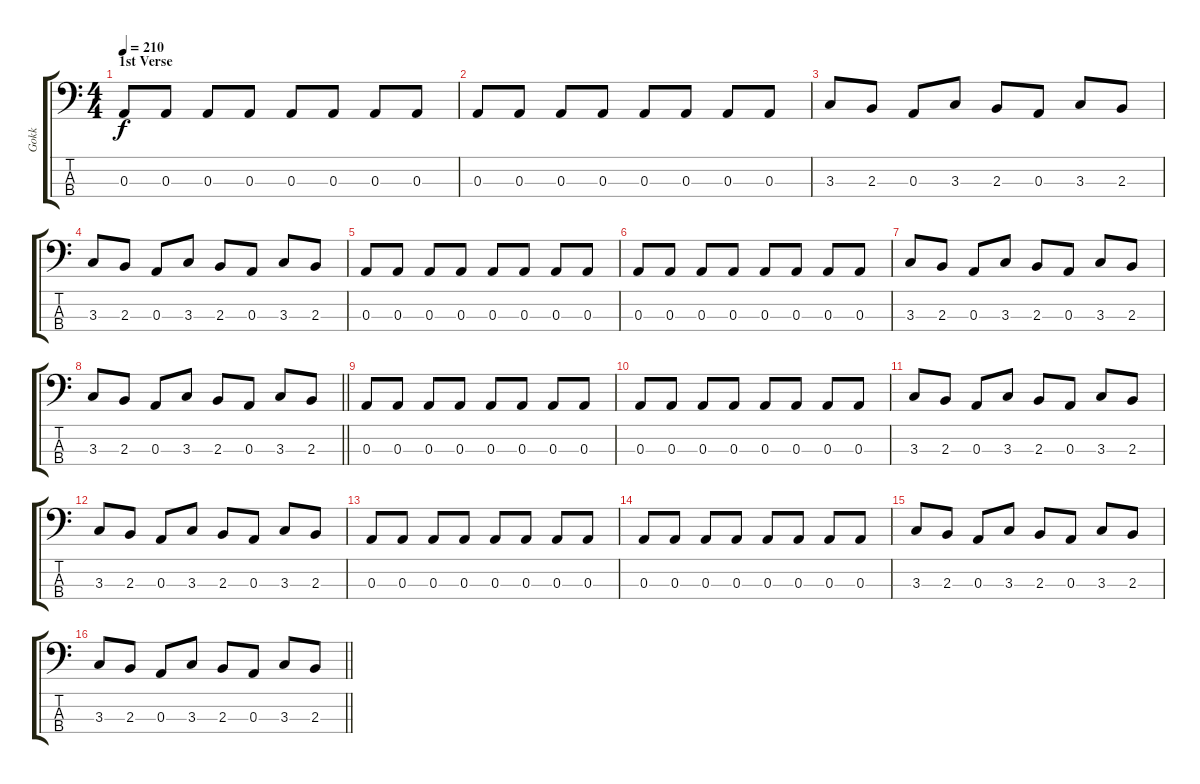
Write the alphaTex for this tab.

\track ("Gokk" "Gokk") {instrument acousticguitarsteel}
\staff {score tabs}
\tuning (G2 D2 A1 E1) {hide}
\ts (4 4)
\section ("" "1st Verse")
\tempo 210
\clef f4
\ks c
0.3.8{dy f} 0.3.8 0.3.8 0.3.8 0.3.8 0.3.8 0.3.8 0.3.8 |
0.3.8 0.3.8 0.3.8 0.3.8 0.3.8 0.3.8 0.3.8 0.3.8 |
3.3.8 2.3.8 0.3.8 3.3.8 2.3.8 0.3.8 3.3.8 2.3.8 |
3.3.8 2.3.8 0.3.8 3.3.8 2.3.8 0.3.8 3.3.8 2.3.8 |
0.3.8 0.3.8 0.3.8 0.3.8 0.3.8 0.3.8 0.3.8 0.3.8 |
0.3.8 0.3.8 0.3.8 0.3.8 0.3.8 0.3.8 0.3.8 0.3.8 |
3.3.8 2.3.8 0.3.8 3.3.8 2.3.8 0.3.8 3.3.8 2.3.8 |
\barLineRight lightlight
3.3.8 2.3.8 0.3.8 3.3.8 2.3.8 0.3.8 3.3.8 2.3.8 |
0.3.8 0.3.8 0.3.8 0.3.8 0.3.8 0.3.8 0.3.8 0.3.8 |
0.3.8 0.3.8 0.3.8 0.3.8 0.3.8 0.3.8 0.3.8 0.3.8 |
3.3.8 2.3.8 0.3.8 3.3.8 2.3.8 0.3.8 3.3.8 2.3.8 |
3.3.8 2.3.8 0.3.8 3.3.8 2.3.8 0.3.8 3.3.8 2.3.8 |
0.3.8 0.3.8 0.3.8 0.3.8 0.3.8 0.3.8 0.3.8 0.3.8 |
0.3.8 0.3.8 0.3.8 0.3.8 0.3.8 0.3.8 0.3.8 0.3.8 |
3.3.8 2.3.8 0.3.8 3.3.8 2.3.8 0.3.8 3.3.8 2.3.8 |
\barLineRight lightlight
3.3.8 2.3.8 0.3.8 3.3.8 2.3.8 0.3.8 3.3.8 2.3.8
